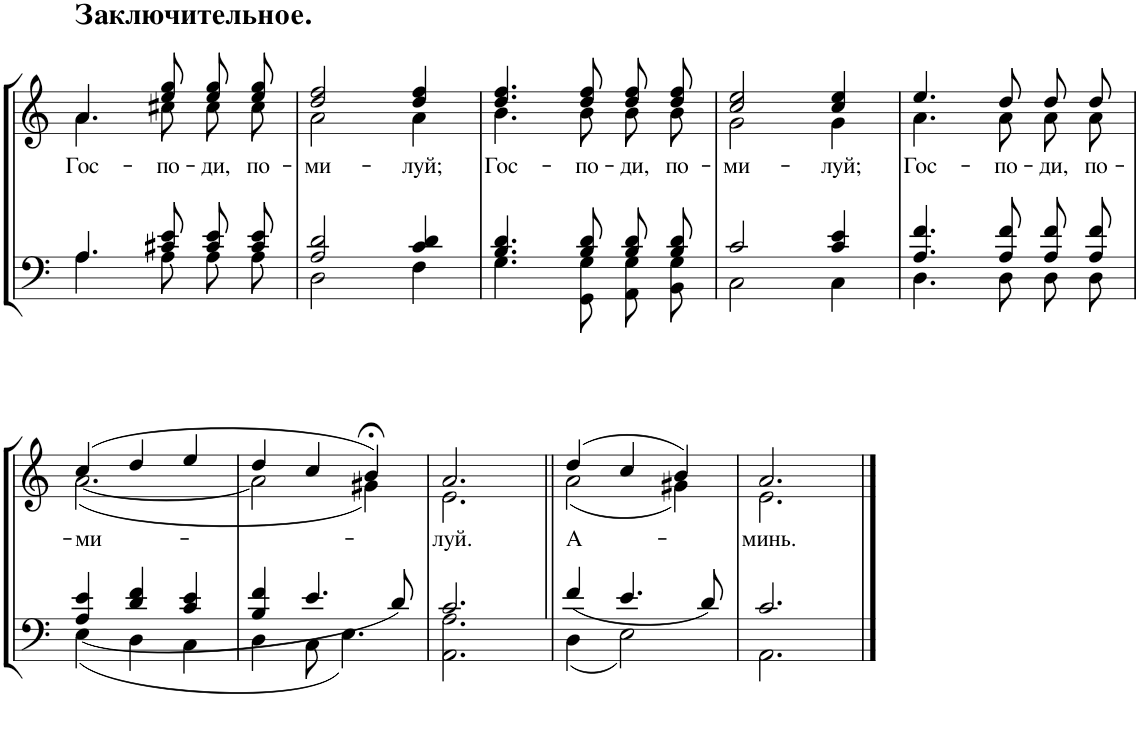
**kern	**kern	**text
*part1	*part1	*part1
*staff2	*staff1	*staff1
*I"Piano	*	*
*I'Pno.	*	*
!!LO:PB:g=z
*clefF4	*clefG2	*
*k[]	*k[]	*
*M3/4	*M3/4	*
=27	=27	=27
*^	*	*
*	*^	*	*
!	!	!	!LO:TX:a:B:t=Заключительное.	!
!	!	!	!	!LO:LY:b
*	*	*	*^	*
2.ryy	4.A/	4.A\	4.a/	4.a\	Гос-
!	!	!	!	!	!LO:LY:b
.	8c#X/ 8e/	8A\	8ee/ 8gg/	8cc#X\	-по-
!	!	!	!	!	!LO:LY:b
.	8c#\ 8e\L	8A\L	8ee\ 8gg\L	8cc#\L	-ди,
!	!	!	!	!	!LO:LY:b
.	8c#\ 8e\J	8A\J	8ee\ 8gg\J	8cc#\J	по-
=28	=28	=28	=28	=28	=28
!	!	!	!	!	!LO:LY:b
2.ryy	2A/ 2d/	2D\	2dd/ 2ff/	2a\	-ми-
!	!	!	!	!	!LO:LY:b
.	4c/ 4d/	4F\	4dd/ 4ff/	4a\	-луй;
=29	=29	=29	=29	=29	=29
!	!	!	!	!	!LO:LY:b
2.ryy	4.B/ 4.d/	4.G\	4.dd/ 4.ff/	4.b\	Гос-
!	!	!	!	!	!LO:LY:b
.	8B/ 8d/	8GG\ 8G\	8dd/ 8ff/	8b\	-по-
!	!	!	!	!	!LO:LY:b
.	8B\ 8d\L	8AA\ 8G\L	8dd\ 8ff\L	8b\L	-ди,
!	!	!	!	!	!LO:LY:b
.	8B\ 8d\J	8BB\ 8G\J	8dd\ 8ff\J	8b\J	по-
=30	=30	=30	=30	=30	=30
!	!	!	!	!	!LO:LY:b
2.ryy	2c/	2C\	2cc/ 2ee/	2g\	-ми-
!	!	!	!	!	!LO:LY:b
.	4c/ 4e/	4C\	4cc/ 4ee/	4g\	-луй;
=31	=31	=31	=31	=31	=31
!	!	!	!	!	!LO:LY:b
2.ryy	4.A/ 4.f/	4.D\	4.ee/	4.a\	Гос-
!	!	!	!	!	!LO:LY:b
.	8A/ 8f/	8D\	8dd/	8a\	-по-
!	!	!	!	!	!LO:LY:b
.	8A\ 8f\L	8D\L	8dd/L	8a\L	-ди,
!	!	!	!	!	!LO:LY:b
.	8A\ 8f\J	8D\J	8dd/J	8a\J	по-
!!LO:LB:g=z	!!
=32	=32	=32	=32	=32	=32
!	!	!	!	!	!LO:LY:b
2.ryy	4A/ 4e/	4E\	(4cc/	([2.a\	-ми-
.	4d/ 4f/	4D\	4dd/	.	.
.	4c/ 4e/	4C\	4ee/	.	.
=33	=33	=33	=33	=33	=33
2.ryy	4B/ 4f/	4D\	4dd/	2a\]	.
.	4.e/	8C\	4cc/	.	.
.	.	4.E\	.	.	.
.	.	.	4b;</)	4g#X\)	.
.	8d/	.	.	.	.
=34	=34	=34	=34	=34	=34
!	!	!	!	!	!LO:LY:b
2.ryy	2.c/	2.AA\ 2.A\	2.a/	2.e\	-луй.
=35||	=35||	=35||	=35||	=35||	=35||
!	!	!	!	!	!LO:LY:b
2.ryy	4f/	4D\	(4dd/	(2a\	А-
.	4.e/	2E\	4cc/	.	.
.	.	.	4b/)	4g#X\)	.
.	8d/	.	.	.	.
=36	=36	=36	=36	=36	=36
!	!	!	!	!	!LO:LY:b
2.ryy	2.c/	2.AA\	2.a/	2.e\	-минь.
*v	*v	*v	*	*	*
*	*v	*v	*
==	==	==
*-	*-	*-
